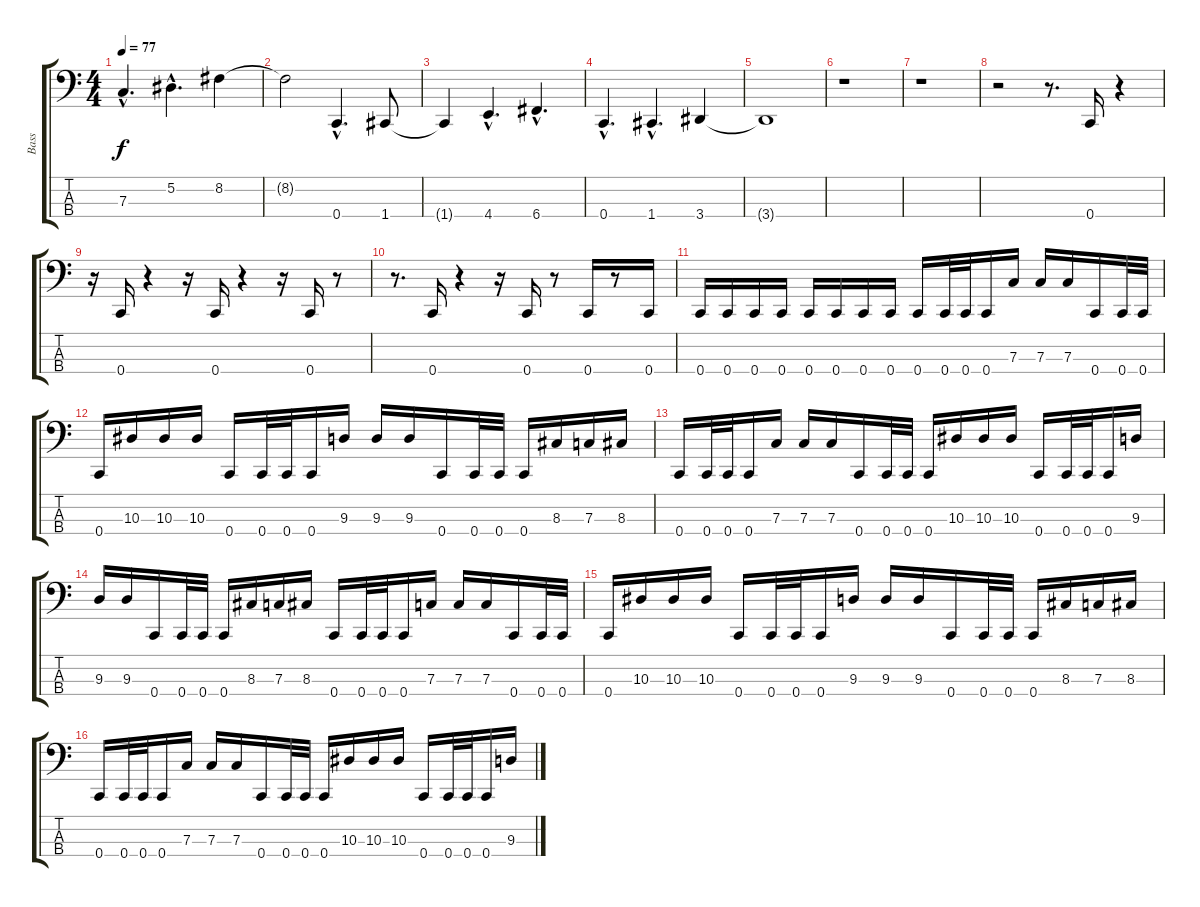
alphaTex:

\track ("Bass" "Bass") {instrument electricbasspick}
\staff {score tabs}
\tuning (Eb2 Bb1 F1 C1) {hide}
\ts (4 4)
\tempo 77
\clef f4
\ks c
7.3{hac}.4{d dy f} 5.2{hac}.4{d} 8.2.4 |
8.2{t}.2 0.4{hac}.4{d} 1.4.8 |
1.4{t}.4 4.4{hac}.4{d} 6.4{hac}.4{d} |
0.4{hac}.4{d} 1.4{hac}.4{d} 3.4.4 |
3.4{t}.1 |
r.1 |
r.1 |
r.2 r.8{d} 0.4.16 r.4 |
r.16 0.4.16 r.4 r.16 0.4.16 r.4 r.16 0.4.16 r.8 |
r.8{d} 0.4.16 r.4 r.16 0.4.16 r.8 0.4.16 r.8 0.4.16 |
0.4.16 0.4.16 0.4.16 0.4.16 0.4.16 0.4.16 0.4.16 0.4.16 0.4.16 0.4.32 0.4.32 0.4.16 7.3.16 7.3.16 7.3.16 0.4.16 0.4.32 0.4.32 |
0.4.16 10.3.16 10.3.16 10.3.16 0.4.16 0.4.32 0.4.32 0.4.16 9.3.16 9.3.16 9.3.16 0.4.16 0.4.32 0.4.32 0.4.16 8.3.16 7.3.16 8.3.16 |
0.4.16 0.4.32 0.4.32 0.4.16 7.3.16 7.3.16 7.3.16 0.4.16 0.4.32 0.4.32 0.4.16 10.3.16 10.3.16 10.3.16 0.4.16 0.4.32 0.4.32 0.4.16 9.3.16 |
9.3.16 9.3.16 0.4.16 0.4.32 0.4.32 0.4.16 8.3.16 7.3.16 8.3.16 0.4.16 0.4.32 0.4.32 0.4.16 7.3.16 7.3.16 7.3.16 0.4.16 0.4.32 0.4.32 |
0.4.16 10.3.16 10.3.16 10.3.16 0.4.16 0.4.32 0.4.32 0.4.16 9.3.16 9.3.16 9.3.16 0.4.16 0.4.32 0.4.32 0.4.16 8.3.16 7.3.16 8.3.16 |
0.4.16 0.4.32 0.4.32 0.4.16 7.3.16 7.3.16 7.3.16 0.4.16 0.4.32 0.4.32 0.4.16 10.3.16 10.3.16 10.3.16 0.4.16 0.4.32 0.4.32 0.4.16 9.3.16
